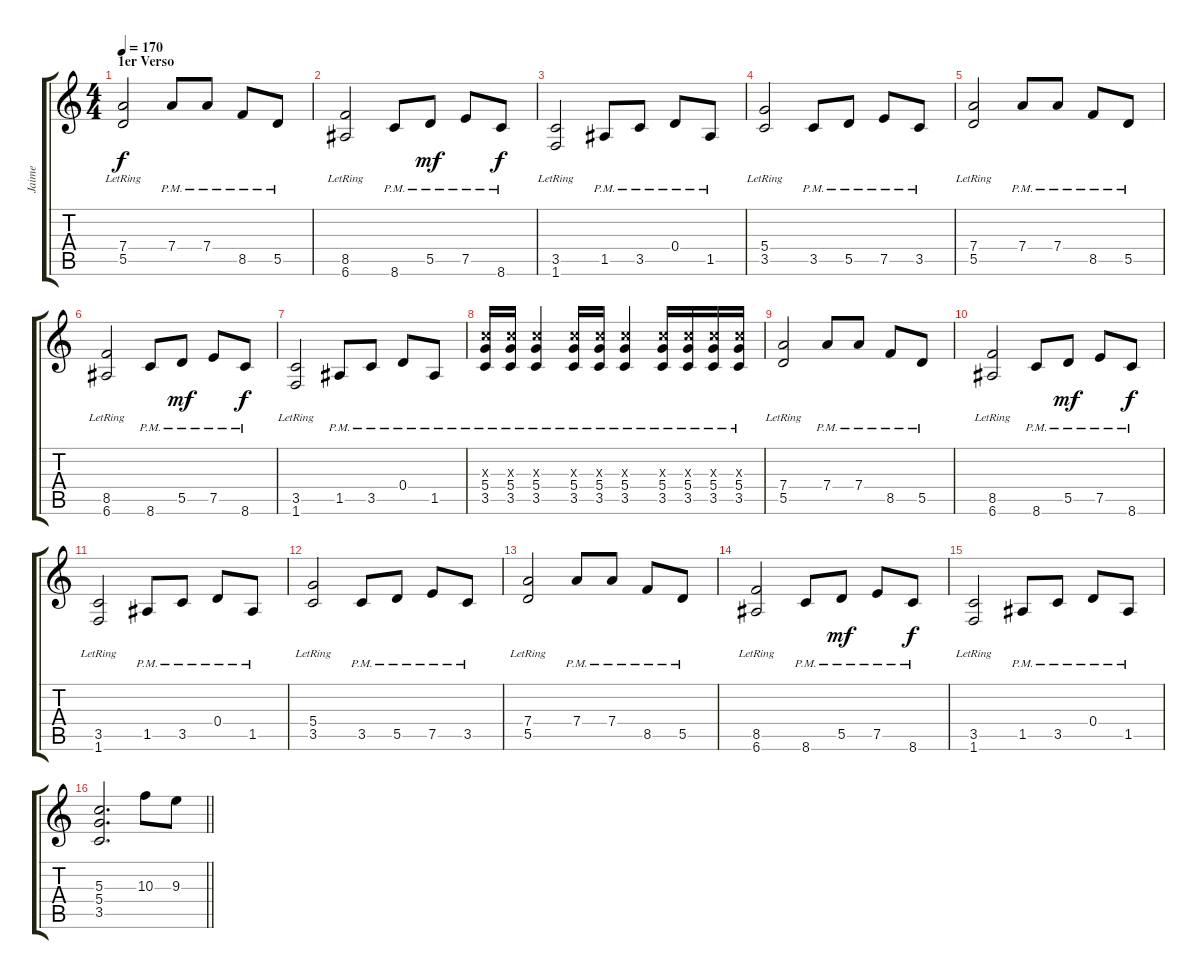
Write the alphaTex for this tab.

\track ("Jaime" "Jaime") {instrument overdrivenguitar}
\staff {score tabs}
\tuning (E4 B3 G3 D3 A2 E2) {hide}
\ts (4 4)
\section ("" "1er Verso")
\tempo 170
\clef g2
\ks c
(7.4{lr} 5.5{lr}).2{dy f instrument overdrivenguitar} 7.4{pm}.8 7.4{pm}.8 8.5{pm}.8 5.5{pm}.8 |
(8.5{lr} 6.6{lr}).2 8.6{pm}.8 5.5{pm}.8{dy mf} 7.5{pm}.8 8.6{pm}.8{dy f} |
(3.5{lr} 1.6{lr}).2 1.5{pm}.8 3.5{pm}.8 0.4{pm}.8 1.5{pm}.8 |
(5.4{lr} 3.5{lr}).2 3.5{pm}.8 5.5{pm}.8 7.5{pm}.8 3.5{pm}.8 |
(7.4{lr} 5.5{lr}).2 7.4{pm}.8 7.4{pm}.8 8.5{pm}.8 5.5{pm}.8 |
(8.5{lr} 6.6{lr}).2 8.6{pm}.8 5.5{pm}.8{dy mf} 7.5{pm}.8 8.6{pm}.8{dy f} |
(3.5{lr} 1.6{lr}).2 1.5{pm}.8 3.5{pm}.8 0.4{pm}.8 1.5{pm}.8 |
(5.3{x} 5.4{pm} 3.5{pm}).16 (5.3{x} 5.4{pm} 3.5{pm}).16 (5.3{x} 5.4{pm} 3.5{pm}).4 (5.3{x} 5.4{pm} 3.5{pm}).16 (5.3{x} 5.4{pm} 3.5{pm}).16 (5.3{x} 5.4{pm} 3.5{pm}).4 (5.3{x} 5.4{pm} 3.5{pm}).16 (5.3{x} 5.4{pm} 3.5{pm}).16 (5.3{x} 5.4{pm} 3.5{pm}).16 (5.3{x} 5.4{pm} 3.5{pm}).16 |
(7.4{lr} 5.5{lr}).2{instrument overdrivenguitar} 7.4{pm}.8 7.4{pm}.8 8.5{pm}.8 5.5{pm}.8 |
(8.5{lr} 6.6{lr}).2 8.6{pm}.8 5.5{pm}.8{dy mf} 7.5{pm}.8 8.6{pm}.8{dy f} |
(3.5{lr} 1.6{lr}).2 1.5{pm}.8 3.5{pm}.8 0.4{pm}.8 1.5{pm}.8 |
(5.4{lr} 3.5{lr}).2 3.5{pm}.8 5.5{pm}.8 7.5{pm}.8 3.5{pm}.8 |
(7.4{lr} 5.5{lr}).2 7.4{pm}.8 7.4{pm}.8 8.5{pm}.8 5.5{pm}.8 |
(8.5{lr} 6.6{lr}).2 8.6{pm}.8 5.5{pm}.8{dy mf} 7.5{pm}.8 8.6{pm}.8{dy f} |
(3.5{lr} 1.6{lr}).2 1.5{pm}.8 3.5{pm}.8 0.4{pm}.8 1.5{pm}.8 |
\barLineRight lightlight
(5.3 5.4 3.5).2{d} 10.3.8{volume 9} 9.3.8
